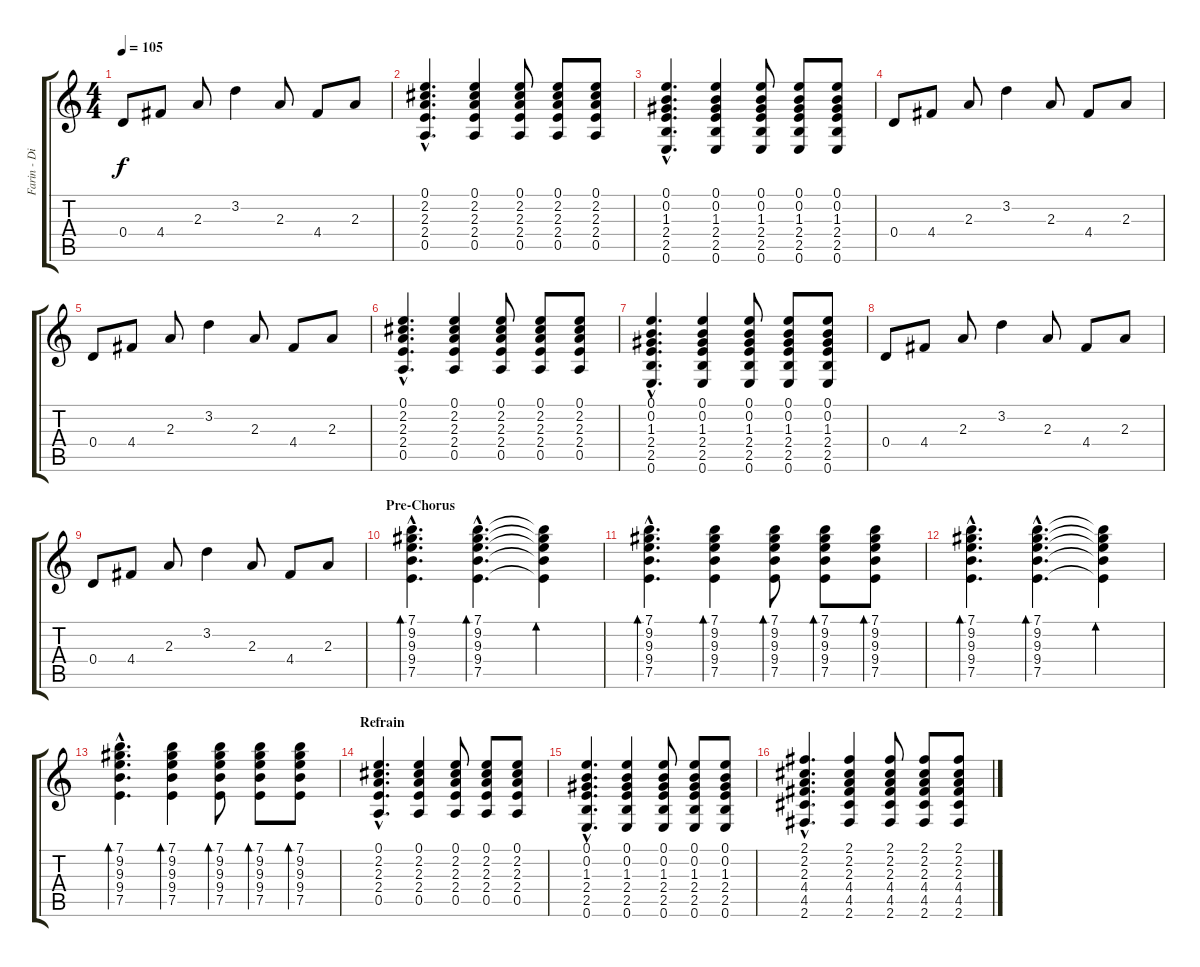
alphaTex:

\track ("Farin - Dist" "Farin - Di") {instrument distortionguitar}
\staff {score tabs}
\tuning (E4 B3 G3 D3 A2 E2) {hide}
\ts (4 4)
\tempo 105
\clef g2
\ks c
0.4.8{dy f} 4.4.8 2.3.8 3.2.4 2.3.8 4.4.8 2.3.8 |
(0.1{hac} 2.2{hac} 2.3{hac} 2.4{hac} 0.5{hac}).4{d} (0.1 2.2 2.3 2.4 0.5).4 (0.1 2.2 2.3 2.4 0.5).8 (0.1 2.2 2.3 2.4 0.5).8 (0.1 2.2 2.3 2.4 0.5).8 |
(0.1{hac} 0.2{hac} 1.3{hac} 2.4{hac} 2.5{hac} 0.6{hac}).4{d} (0.1 0.2 1.3 2.4 2.5 0.6).4 (0.1 0.2 1.3 2.4 2.5 0.6).8 (0.1 0.2 1.3 2.4 2.5 0.6).8 (0.1 0.2 1.3 2.4 2.5 0.6).8 |
0.4.8 4.4.8 2.3.8 3.2.4 2.3.8 4.4.8 2.3.8 |
0.4.8 4.4.8 2.3.8 3.2.4 2.3.8 4.4.8 2.3.8 |
(0.1{hac} 2.2{hac} 2.3{hac} 2.4{hac} 0.5{hac}).4{d} (0.1 2.2 2.3 2.4 0.5).4 (0.1 2.2 2.3 2.4 0.5).8 (0.1 2.2 2.3 2.4 0.5).8 (0.1 2.2 2.3 2.4 0.5).8 |
(0.1{hac} 0.2{hac} 1.3{hac} 2.4{hac} 2.5{hac} 0.6{hac}).4{d} (0.1 0.2 1.3 2.4 2.5 0.6).4 (0.1 0.2 1.3 2.4 2.5 0.6).8 (0.1 0.2 1.3 2.4 2.5 0.6).8 (0.1 0.2 1.3 2.4 2.5 0.6).8 |
0.4.8 4.4.8 2.3.8 3.2.4 2.3.8 4.4.8 2.3.8 |
0.4.8 4.4.8 2.3.8 3.2.4 2.3.8 4.4.8 2.3.8 |
\section ("" "Pre-Chorus")
(7.1{hac} 9.2{hac} 9.3{hac} 9.4{hac} 7.5{hac}).4{d bd 30} (7.1{hac} 9.2{hac} 9.3{hac} 9.4{hac} 7.5{hac}).4{d bd 30} (7.1{t} 9.2{t} 9.3{t} 9.4{t} 7.5{t}).4{bd 30} |
(7.1{hac} 9.2{hac} 9.3{hac} 9.4{hac} 7.5{hac}).4{d bd 30} (7.1 9.2 9.3 9.4 7.5).4{bd 30} (7.1 9.2 9.3 9.4 7.5).8{bd 30} (7.1 9.2 9.3 9.4 7.5).8{bd 30} (7.1 9.2 9.3 9.4 7.5).8{bd 30} |
(7.1{hac} 9.2{hac} 9.3{hac} 9.4{hac} 7.5{hac}).4{d bd 30} (7.1{hac} 9.2{hac} 9.3{hac} 9.4{hac} 7.5{hac}).4{d bd 30} (7.1{t} 9.2{t} 9.3{t} 9.4{t} 7.5{t}).4{bd 30} |
(7.1{hac} 9.2{hac} 9.3{hac} 9.4{hac} 7.5{hac}).4{d bd 30} (7.1 9.2 9.3 9.4 7.5).4{bd 30} (7.1 9.2 9.3 9.4 7.5).8{bd 30} (7.1 9.2 9.3 9.4 7.5).8{bd 30} (7.1 9.2 9.3 9.4 7.5).8{bd 30} |
\section ("" "Refrain")
(0.1{hac} 2.2{hac} 2.3{hac} 2.4{hac} 0.5{hac}).4{d} (0.1 2.2 2.3 2.4 0.5).4 (0.1 2.2 2.3 2.4 0.5).8 (0.1 2.2 2.3 2.4 0.5).8 (0.1 2.2 2.3 2.4 0.5).8 |
(0.1{hac} 0.2{hac} 1.3{hac} 2.4{hac} 2.5{hac} 0.6{hac}).4{d} (0.1 0.2 1.3 2.4 2.5 0.6).4 (0.1 0.2 1.3 2.4 2.5 0.6).8 (0.1 0.2 1.3 2.4 2.5 0.6).8 (0.1 0.2 1.3 2.4 2.5 0.6).8 |
(2.1{hac} 2.2{hac} 2.3{hac} 4.4{hac} 4.5{hac} 2.6{hac}).4{d} (2.1 2.2 2.3 4.4 4.5 2.6).4 (2.1 2.2 2.3 4.4 4.5 2.6).8 (2.1 2.2 2.3 4.4 4.5 2.6).8 (2.1 2.2 2.3 4.4 4.5 2.6).8
